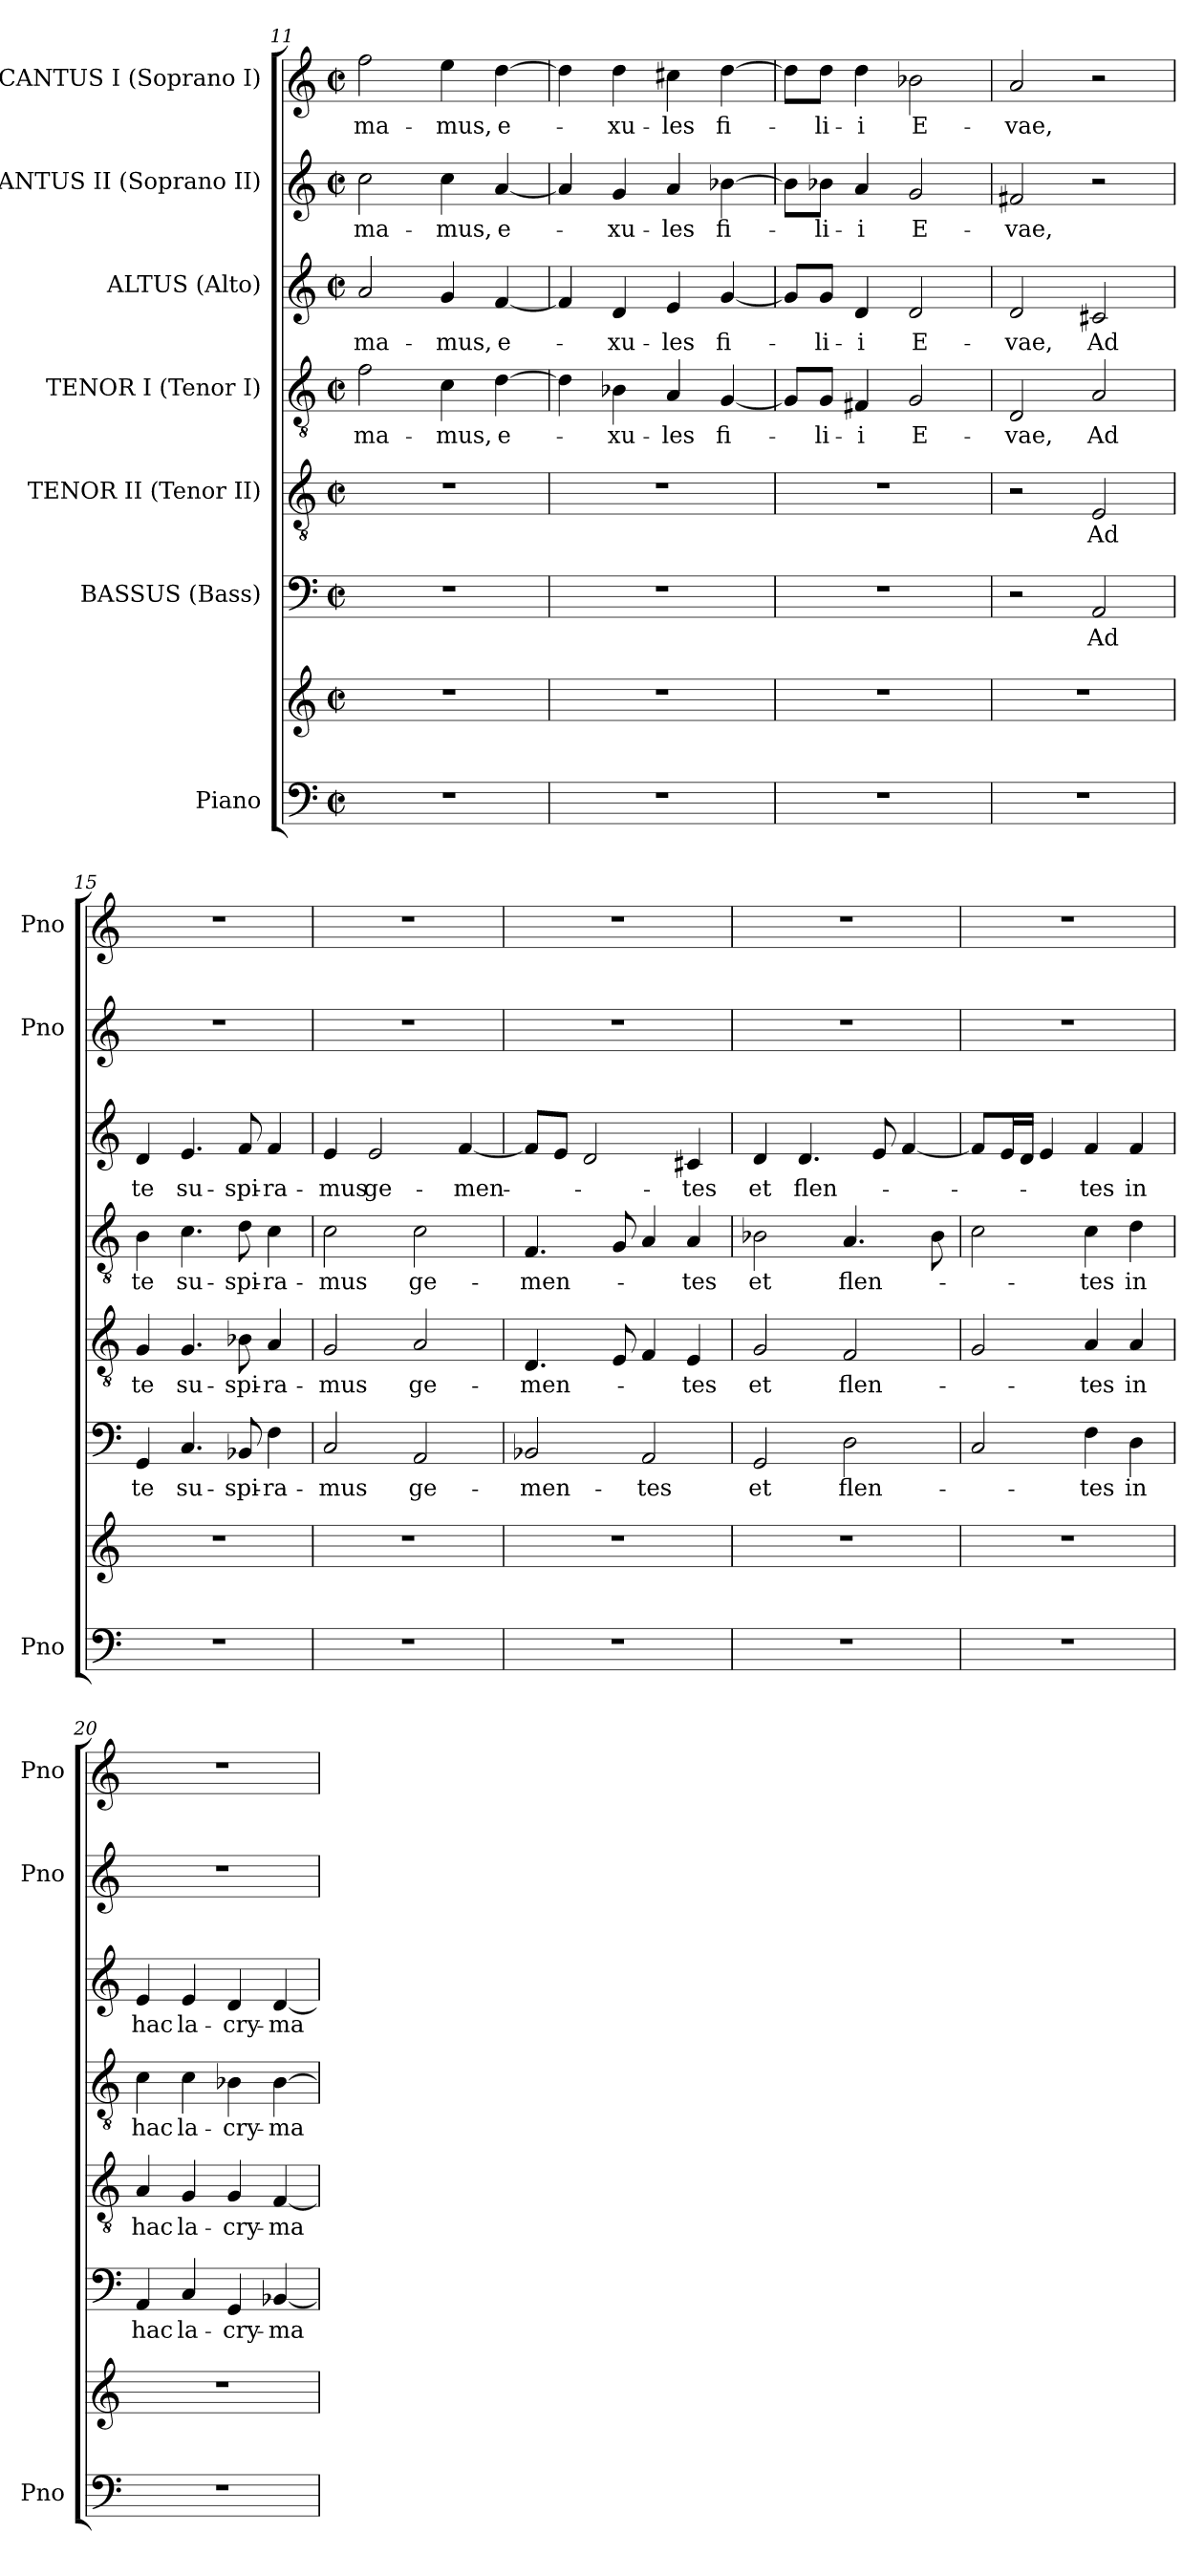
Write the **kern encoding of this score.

**kern	**kern	**kern	**text	**kern	**text	**kern	**text	**kern	**text	**kern	**text	**kern	**text
*part7	*part7	*part6	*part6	*part5	*part5	*part4	*part4	*part3	*part3	*part2	*part2	*part1	*part1
*staff8	*staff7	*staff6	*staff6	*staff5	*staff5	*staff4	*staff4	*staff3	*staff3	*staff2	*staff2	*staff1	*staff1
*I"Piano	*	*I"BASSUS (Bass)	*	*I"TENOR II (Tenor II)	*	*I"TENOR I (Tenor I)	*	*I"ALTUS (Alto)	*	*I"CANTUS II (Soprano II)	*	*I"CANTUS I (Soprano I)	*
*I'Pno	*	*	*	*	*	*	*	*	*	*I'Pno	*	*I'Pno	*
!!LO:PB:g=z
*clefF4	*clefG2	*clefF4	*	*clefGv2	*	*clefGv2	*	*clefG2	*	*clefG2	*	*clefG2	*
*k[]	*k[]	*k[]	*	*k[]	*	*k[]	*	*k[]	*	*k[]	*	*k[]	*
*C:	*C:	*C:	*	*C:	*	*C:	*	*C:	*	*C:	*	*C:	*
*M2/2	*M2/2	*M2/2	*	*M2/2	*	*M2/2	*	*M2/2	*	*M2/2	*	*M2/2	*
*met(c|)	*met(c|)	*met(c|)	*	*met(c|)	*	*met(c|)	*	*met(c|)	*	*met(c|)	*	*met(c|)	*
=11	=11	=11	=11	=11	=11	=11	=11	=11	=11	=11	=11	=11	=11
1r	1r	1r	.	1r	.	2f\	-ma-	2a/	-ma-	2cc\	-ma-	2ff\	-ma-
.	.	.	.	.	.	4c\	-mus,	4g/	-mus,	4cc\	-mus,	4ee\	-mus,
.	.	.	.	.	.	[4d\	e-	[4f/	e-	[4a/	e-	[4dd\	e-
=12	=12	=12	=12	=12	=12	=12	=12	=12	=12	=12	=12	=12	=12
1r	1r	1r	.	1r	.	4d\]	.	4f/]	.	4a/]	.	4dd\]	.
.	.	.	.	.	.	4B-X\	-xu-	4d/	-xu-	4g/	-xu-	4dd\	-xu-
.	.	.	.	.	.	4A/	-les	4e/	-les	4a/	-les	4cc#X\	-les
.	.	.	.	.	.	[4G/	fi-	[4g/	fi-	[4b-X\	fi-	[4dd\	fi-
=13	=13	=13	=13	=13	=13	=13	=13	=13	=13	=13	=13	=13	=13
1r	1r	1r	.	1r	.	8G/L]	.	8g/L]	.	8b-\L]	.	8dd\L]	.
.	.	.	.	.	.	8G/J	-li-	8g/J	-li-	8b-X\J	-li-	8dd\J	-li-
.	.	.	.	.	.	4F#X/	-i	4d/	-i	4a/	-i	4dd\	-i
.	.	.	.	.	.	2G/	E-	2d/	E-	2g/	E-	2b-X\	E-
=14	=14	=14	=14	=14	=14	=14	=14	=14	=14	=14	=14	=14	=14
1r	1r	2r	.	2r	.	2D/	-vae,	2d/	-vae,	2f#X/	-vae,	2a/	-vae,
.	.	2AA/	Ad	2E/	Ad	2A/	Ad	2c#X/	Ad	2r	.	2r	.
=15	=15	=15	=15	=15	=15	=15	=15	=15	=15	=15	=15	=15	=15
1r	1r	4GG/	te	4G/	te	4B\	te	4d/	te	1r	.	1r	.
.	.	4.C/	su-	4.G/	su-	4.c\	su-	4.e/	su-	.	.	.	.
.	.	8BB-X/	-spi-	8B-X\	-spi-	8d\	-spi-	8f/	-spi-	.	.	.	.
.	.	4F\	-ra-	4A/	-ra-	4c\	-ra-	4f/	-ra-	.	.	.	.
=16	=16	=16	=16	=16	=16	=16	=16	=16	=16	=16	=16	=16	=16
1r	1r	2C/	-mus	2G/	-mus	2c\	-mus	4e/	-mus	1r	.	1r	.
.	.	.	.	.	.	.	.	2e/	ge-	.	.	.	.
.	.	2AA/	ge-	2A/	ge-	2c\	ge-	.	.	.	.	.	.
.	.	.	.	.	.	.	.	[4f/	-men-	.	.	.	.
!!LO:LB:g=z
=17	=17	=17	=17	=17	=17	=17	=17	=17	=17	=17	=17	=17	=17
1r	1r	2BB-X/	-men-	4.D/	-men-	4.F/	-men-	8f/L]	-­-	1r	.	1r	.
.	.	.	.	.	.	.	.	8e/J	.	.	.	.	.
.	.	.	.	.	.	.	.	2d/	.	.	.	.	.
.	.	.	.	8E/	.	8G/	.	.	.	.	.	.	.
.	.	2AA/	-tes	4F/	.	4A/	.	.	.	.	.	.	.
.	.	.	.	4E/	-tes	4A/	-tes	4c#X/	-tes	.	.	.	.
=18	=18	=18	=18	=18	=18	=18	=18	=18	=18	=18	=18	=18	=18
1r	1r	2GG/	et	2G/	et	2B-X\	et	4d/	et	1r	.	1r	.
.	.	.	.	.	.	.	.	4.d/	flen-	.	.	.	.
.	.	2D\	flen-	2F/	flen-	4.A/	flen-	.	.	.	.	.	.
.	.	.	.	.	.	.	.	8e/	.	.	.	.	.
.	.	.	.	.	.	.	.	[4f/	.	.	.	.	.
.	.	.	.	.	.	8B-\	.	.	.	.	.	.	.
=19	=19	=19	=19	=19	=19	=19	=19	=19	=19	=19	=19	=19	=19
1r	1r	2C/	.	2G/	.	2c\	.	8f/L]	.	1r	.	1r	.
.	.	.	.	.	.	.	.	16e/L	.	.	.	.	.
.	.	.	.	.	.	.	.	16d/JJ	.	.	.	.	.
.	.	.	.	.	.	.	.	4e/	.	.	.	.	.
.	.	4F\	-tes	4A/	-tes	4c\	-tes	4f/	-tes	.	.	.	.
.	.	4D\	in	4A/	in	4d\	in	4f/	in	.	.	.	.
=20	=20	=20	=20	=20	=20	=20	=20	=20	=20	=20	=20	=20	=20
1r	1r	4AA/	hac	4A/	hac	4c\	hac	4e/	hac	1r	.	1r	.
.	.	4C/	la-	4G/	la-	4c\	la-	4e/	la-	.	.	.	.
.	.	4GG/	-cry-	4G/	-cry-	4B-X\	-cry-	4d/	-cry-	.	.	.	.
.	.	[4BB-X/	-ma-	[4F/	-ma-	[4B-\	-ma-	[4d/	-ma-	.	.	.	.
=	=	=	=	=	=	=	=	=	=	=	=	=	=
*-	*-	*-	*-	*-	*-	*-	*-	*-	*-	*-	*-	*-	*-
